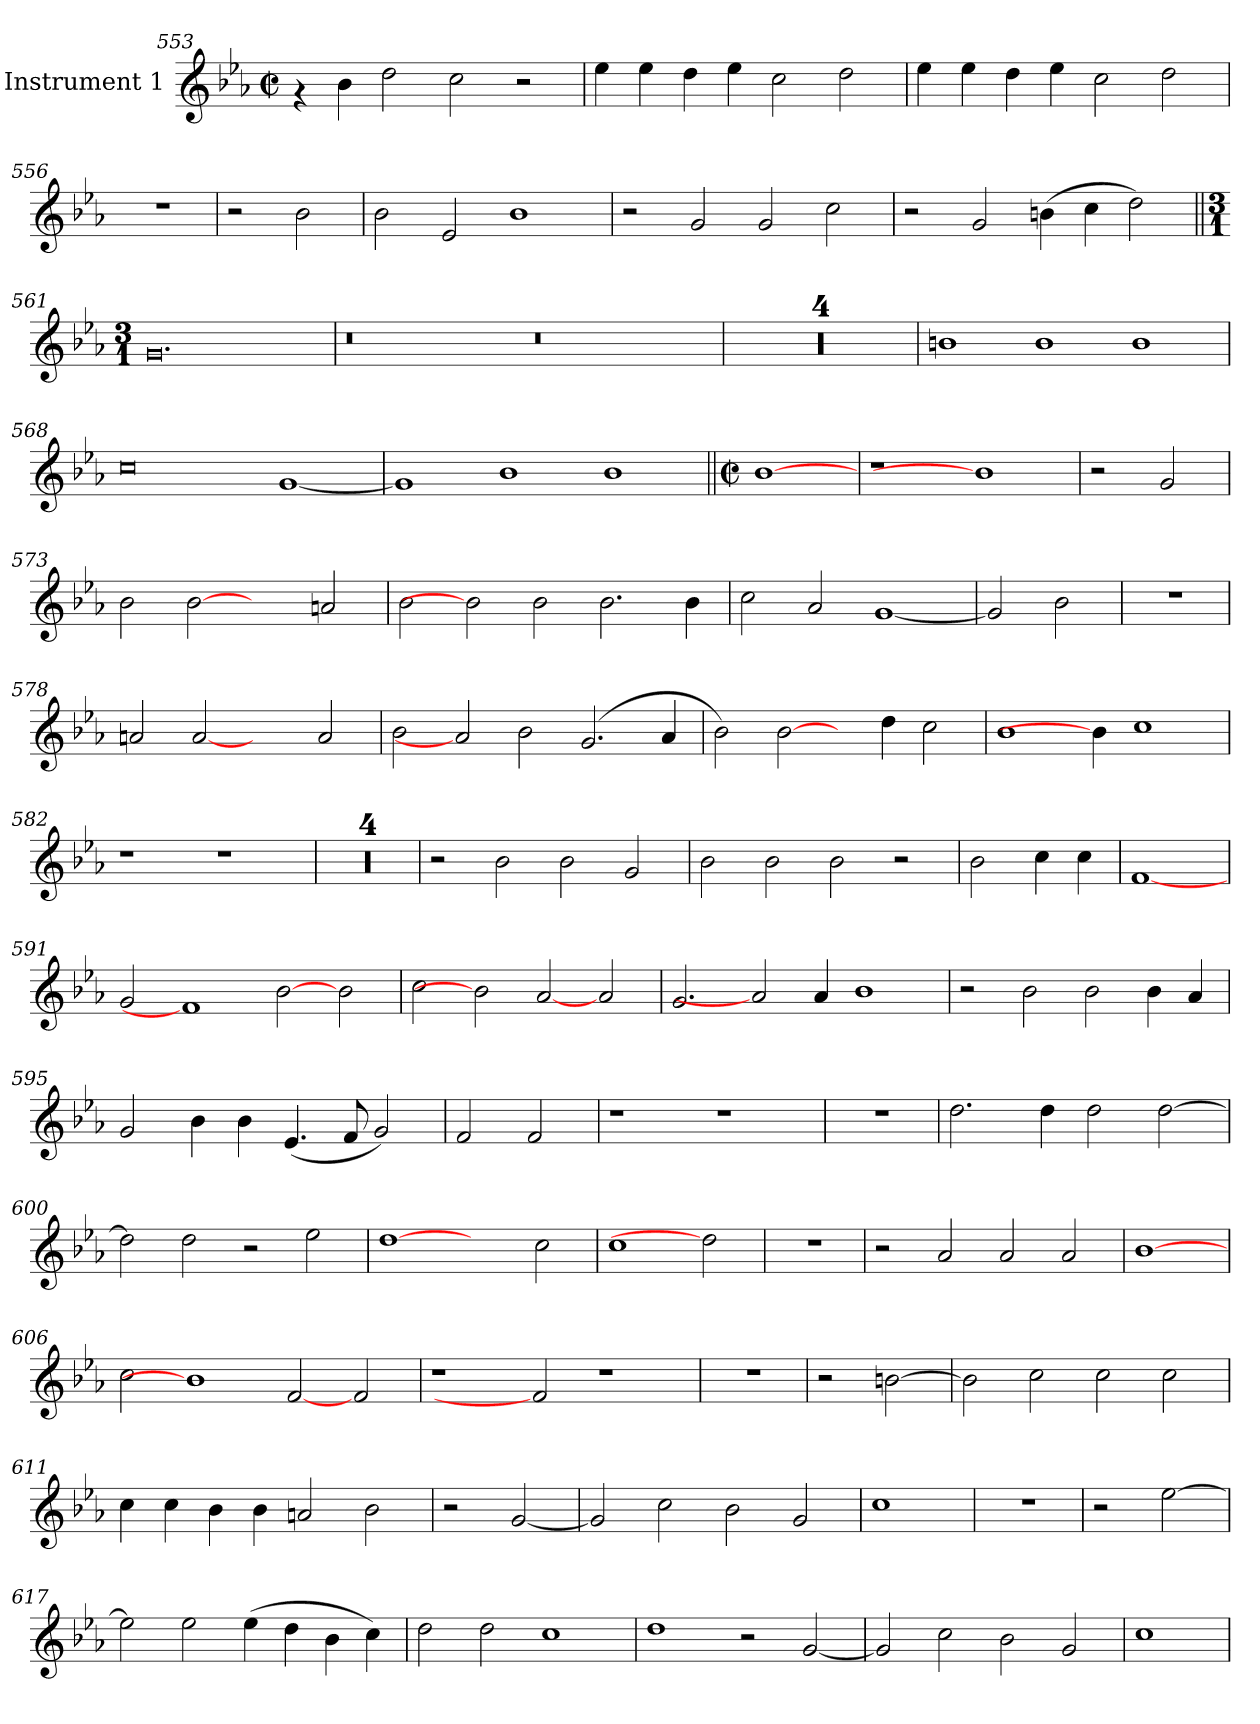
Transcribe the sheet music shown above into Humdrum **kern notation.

**kern
*part1
*staff1
*I"Instrument 1
!!LO:LB:g=z
*clefG2
*k[b-e-a-]
*E-:
*M2/2
*met(c|)
=553
4rf
4b-\
2dd\
2cc\
2r
=554
4ee-\
4ee-\
4dd\
4ee-\
2cc\
2dd\
=555
4ee-\
4ee-\
4dd\
4ee-\
2cc\
2dd\
=556
1r
=557
2r
2b-\
!!LO:LB:g=z
=558
2b-\
2e-/
1b-
=559
2r
2g/
2g/
2cc\
=560
2r
2g/
(>4bn\
4cc\
2dd\)
=561||
*M3/1
0.g
=562
0.r
0.r
=563
0.r
=564
0.r
=565
0.r
=566
0.r
!!LO:LB:g=z
=567
1bn
1b
1b
=568
0cc
[<1g
=569
1g]
1b-
1b-
=570||
*M2/2
*met(c|)
[1b-
=571
1r
1b-]
!!LO:LB:g=z
=572
2r
2g/
=573
2b-\
[2b-
2ryy
2an/
=574
2b-\
2b-]
2b-\
2.b-\
4b-\
=575
2cc\
2a-/
[<1g
=576
2g/]
2b-\
!!LO:PB:g=z
=577
1r
=578
2an/
[2a
2ryy
2a/
=579
2b-\
2a]
2b-\
(>2.g/
4a-/
=580
2b-\)
[2b-\
4ryy
4dd\
2cc\
=581
1b-
4b-\]
1cc
!!LO:LB:g=z
=582
1r
1r
=583
1r
=584
1r
=585
1r
=586
1r
=587
2r
2b-\
2b-\
2g/
=588
2b-\
2b-\
2b-\
2r
=589
2b-\
4cc\
4cc\
=590
[1f
!!LO:LB:g=z
=591
2g/
1f]
[2b-
2b-\
=592
2cc\
2b-]
[2a-
2a-/
=593
2.g/
2a-]
4a-/
1b-
=594
2r
2b-\
2b-\
4b-\
4a-/
=595
2g/
4b-\
4b-\
(<4.e-/
8f/
2g/)
!!LO:LB:g=z
=596
2f/
2f/
=597
1r
1r
=598
1r
=599
2.dd\
4dd\
2dd\
[>2dd\
=600
2dd\]
2dd\
2r
2ee-\
=601
[1dd
2ryy
2cc\
!!LO:LB:g=z
=602
1cc
2dd]
=603
1r
=604
2r
2a-/
2a-/
2a-/
=605
[1b-
=606
2cc\
1b-]
[2f
2f/
!!LO:LB:g=z
=607
1r
2f]
1r
=608
1r
=609
2r
[>2bn\
=610
2b\]
2cc\
2cc\
2cc\
=611
4cc\
4cc\
4b-\
4b-\
2an/
2b-\
=612
2r
[<2g/
!!LO:LB:g=z
=613
2g/]
2cc\
2b-\
2g/
=614
1cc
=615
1r
=616
2r
[>2ee-\
=617
2ee-\]
2ee-\
(>4ee-\
4dd\
4b-\
4cc\)
!!LO:LB:g=z
=618
2dd\
2dd\
1cc
=619
1dd
2r
[<2g/
=620
2g/]
2cc\
2b-\
2g/
=621
1cc
=
*-
